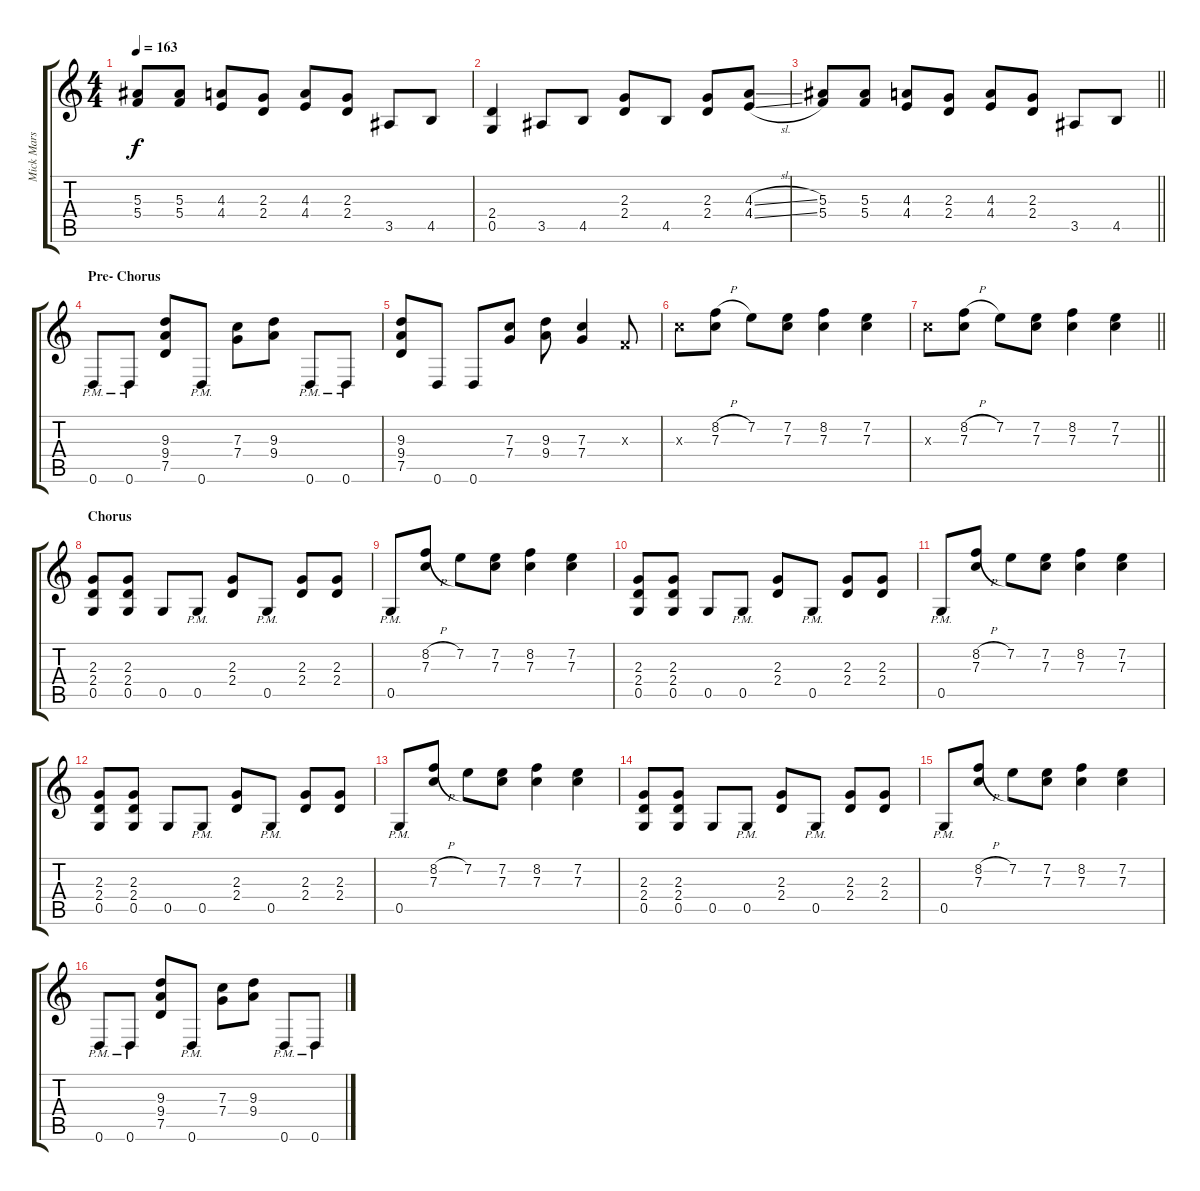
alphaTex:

\track ("Mick Mars" "Mick Mars") {instrument distortionguitar}
\staff {score tabs}
\tuning (D4 A3 F3 C3 G2 D2) {hide}
\ts (4 4)
\tempo 163
\clef g2
\ks c
(5.3 5.4).8{dy f} (5.3 5.4).8 (4.3 4.4).8 (2.3 2.4).8 (4.3 4.4).8 (2.3 2.4).8 3.5.8 4.5.8 |
(2.4 0.5).4 3.5.8 4.5.8 (2.3 2.4).8 4.5.8 (2.3 2.4).8 (4.3{sl} 4.4{sl}).8 |
\barLineRight lightlight
(5.3 5.4).8 (5.3 5.4).8 (4.3 4.4).8 (2.3 2.4).8 (4.3 4.4).8 (2.3 2.4).8 3.5.8 4.5.8 |
\section ("" "Pre- Chorus")
0.6{pm}.8 0.6{pm}.8 (9.3 9.4 7.5).8 0.6{pm}.8 (7.3 7.4).8 (9.3 9.4).8 0.6{pm}.8 0.6{pm}.8 |
(9.3 9.4 7.5).8 0.6.8 0.6.8 (7.3 7.4).8 (9.3 9.4).8 (7.3 7.4).4 0.3{x}.8 |
7.3{x}.8 (8.2{h} 7.3).8 7.2.8 (7.2 7.3).8 (8.2 7.3).4 (7.2 7.3).4 |
\barLineRight lightlight
7.3{x}.8 (8.2{h} 7.3).8 7.2.8 (7.2 7.3).8 (8.2 7.3).4 (7.2 7.3).4 |
\section ("" "Chorus")
(2.3 2.4 0.5).8 (2.3 2.4 0.5).8 0.5.8 0.5{pm}.8 (2.3 2.4).8 0.5{pm}.8 (2.3 2.4).8 (2.3 2.4).8 |
0.5{pm}.8 (8.2{h} 7.3).8 7.2.8 (7.2 7.3).8 (8.2 7.3).4 (7.2 7.3).4 |
(2.3 2.4 0.5).8 (2.3 2.4 0.5).8 0.5.8 0.5{pm}.8 (2.3 2.4).8 0.5{pm}.8 (2.3 2.4).8 (2.3 2.4).8 |
0.5{pm}.8 (8.2{h} 7.3).8 7.2.8 (7.2 7.3).8 (8.2 7.3).4 (7.2 7.3).4 |
(2.3 2.4 0.5).8 (2.3 2.4 0.5).8 0.5.8 0.5{pm}.8 (2.3 2.4).8 0.5{pm}.8 (2.3 2.4).8 (2.3 2.4).8 |
0.5{pm}.8 (8.2{h} 7.3).8 7.2.8 (7.2 7.3).8 (8.2 7.3).4 (7.2 7.3).4 |
(2.3 2.4 0.5).8 (2.3 2.4 0.5).8 0.5.8 0.5{pm}.8 (2.3 2.4).8 0.5{pm}.8 (2.3 2.4).8 (2.3 2.4).8 |
0.5{pm}.8 (8.2{h} 7.3).8 7.2.8 (7.2 7.3).8 (8.2 7.3).4 (7.2 7.3).4 |
0.6{pm}.8 0.6{pm}.8 (9.3 9.4 7.5).8 0.6{pm}.8 (7.3 7.4).8 (9.3 9.4).8 0.6{pm}.8 0.6{pm}.8
